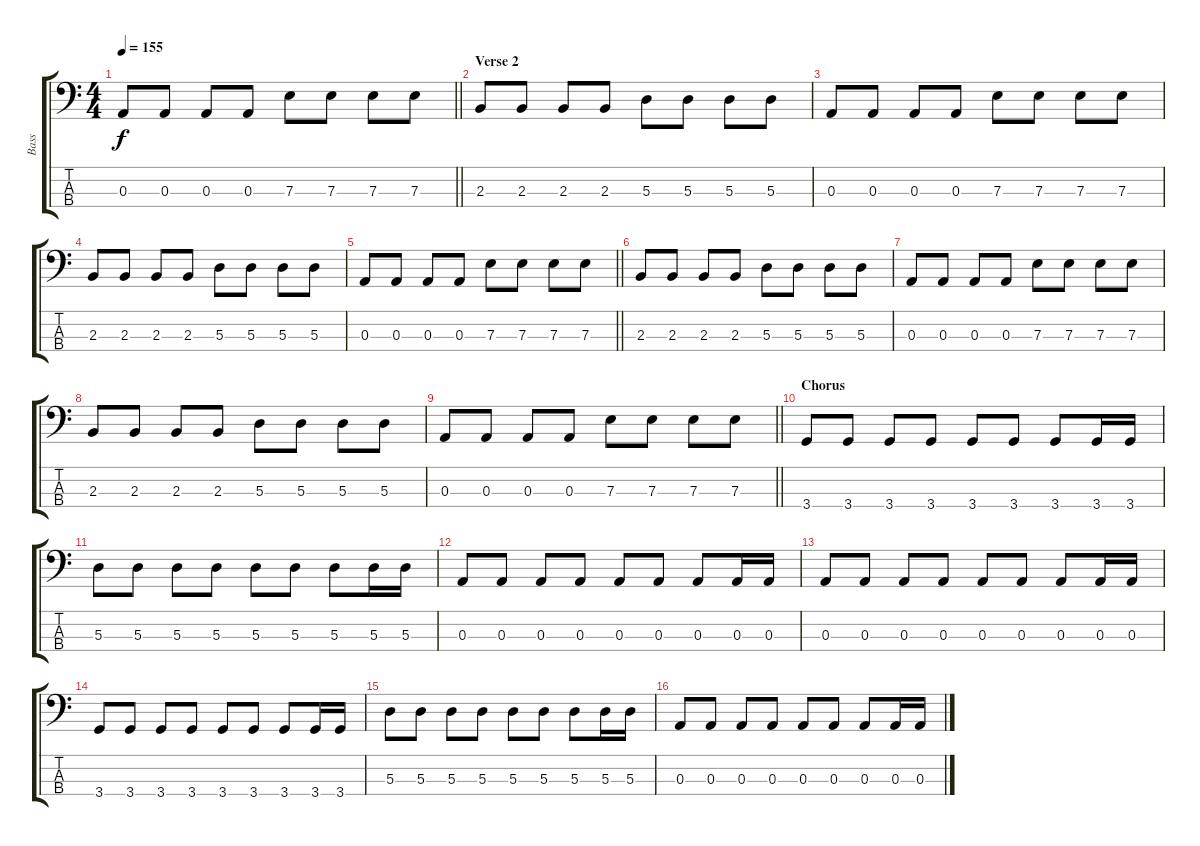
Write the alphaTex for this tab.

\track ("Bass" "Bass") {instrument electricbassfinger}
\staff {score tabs}
\tuning (G2 D2 A1 E1) {hide}
\ts (4 4)
\tempo 155
\clef f4
\barLineRight lightlight
\ks c
0.3.8{dy f} 0.3.8 0.3.8 0.3.8 7.3.8 7.3.8 7.3.8 7.3.8 |
\section ("" "Verse 2")
2.3.8 2.3.8 2.3.8 2.3.8 5.3.8 5.3.8 5.3.8 5.3.8 |
0.3.8 0.3.8 0.3.8 0.3.8 7.3.8 7.3.8 7.3.8 7.3.8 |
2.3.8 2.3.8 2.3.8 2.3.8 5.3.8 5.3.8 5.3.8 5.3.8 |
\barLineRight lightlight
0.3.8 0.3.8 0.3.8 0.3.8 7.3.8 7.3.8 7.3.8 7.3.8 |
2.3.8 2.3.8 2.3.8 2.3.8 5.3.8 5.3.8 5.3.8 5.3.8 |
0.3.8 0.3.8 0.3.8 0.3.8 7.3.8 7.3.8 7.3.8 7.3.8 |
2.3.8 2.3.8 2.3.8 2.3.8 5.3.8 5.3.8 5.3.8 5.3.8 |
\barLineRight lightlight
0.3.8 0.3.8 0.3.8 0.3.8 7.3.8 7.3.8 7.3.8 7.3.8 |
\section ("" "Chorus")
3.4.8 3.4.8 3.4.8 3.4.8 3.4.8 3.4.8 3.4.8 3.4.16 3.4.16 |
5.3.8 5.3.8 5.3.8 5.3.8 5.3.8 5.3.8 5.3.8 5.3.16 5.3.16 |
0.3.8 0.3.8 0.3.8 0.3.8 0.3.8 0.3.8 0.3.8 0.3.16 0.3.16 |
0.3.8 0.3.8 0.3.8 0.3.8 0.3.8 0.3.8 0.3.8 0.3.16 0.3.16 |
3.4.8 3.4.8 3.4.8 3.4.8 3.4.8 3.4.8 3.4.8 3.4.16 3.4.16 |
5.3.8 5.3.8 5.3.8 5.3.8 5.3.8 5.3.8 5.3.8 5.3.16 5.3.16 |
0.3.8 0.3.8 0.3.8 0.3.8 0.3.8 0.3.8 0.3.8 0.3.16 0.3.16
